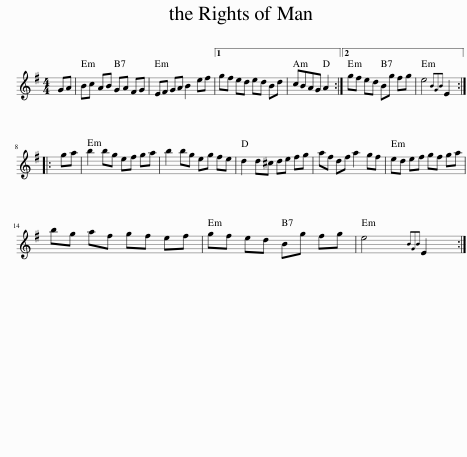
X:1
L:1/8
M:4/4
I:linebreak $
K:Emin
V:1 treble
V:1
 GA | Bc AB GA FG | EF GA B2 ef |1 gf ed ed Bd | cBAG A2 :|2 %5
 gf ed Bg fg | e4{BGB} E2 ::$ ga | b2 bg ef ga | b2 bg eg fe | %10
 d2 d^c de fg | af df a2 gf | ed ef gf ga |$ bg af gf ef | gf ed Bg fg | %15
 e4{BGB} E2 :| %16
